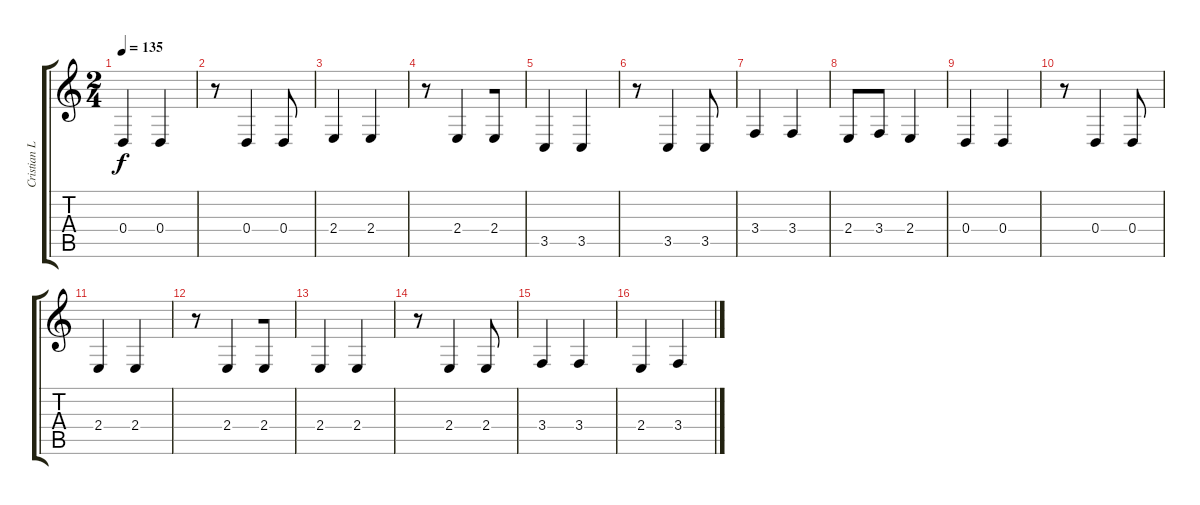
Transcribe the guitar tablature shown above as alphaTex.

\track ("Cristian Lorenz / Keyboard 1" "Cristian L") {instrument synthbrass1}
\staff {score tabs}
\tuning (E4 B3 G3 D3 A2 E2) {hide}
\ts (2 4)
\tempo 135
\clef g2
\ks c
0.4.4{dy f} 0.4.4 |
r.8 0.4.4 0.4.8 |
2.4.4 2.4.4 |
r.8 2.4.4{beam merge} 2.4.8 |
3.5.4 3.5.4 |
r.8 3.5.4 3.5.8 |
3.4.4 3.4.4 |
2.4.8 3.4.8 2.4.4 |
0.4.4 0.4.4 |
r.8 0.4.4 0.4.8 |
2.4.4 2.4.4 |
r.8 2.4.4{beam merge} 2.4.8 |
2.4.4 2.4.4 |
r.8 2.4.4 2.4.8 |
3.4.4 3.4.4 |
2.4.4 3.4.4
